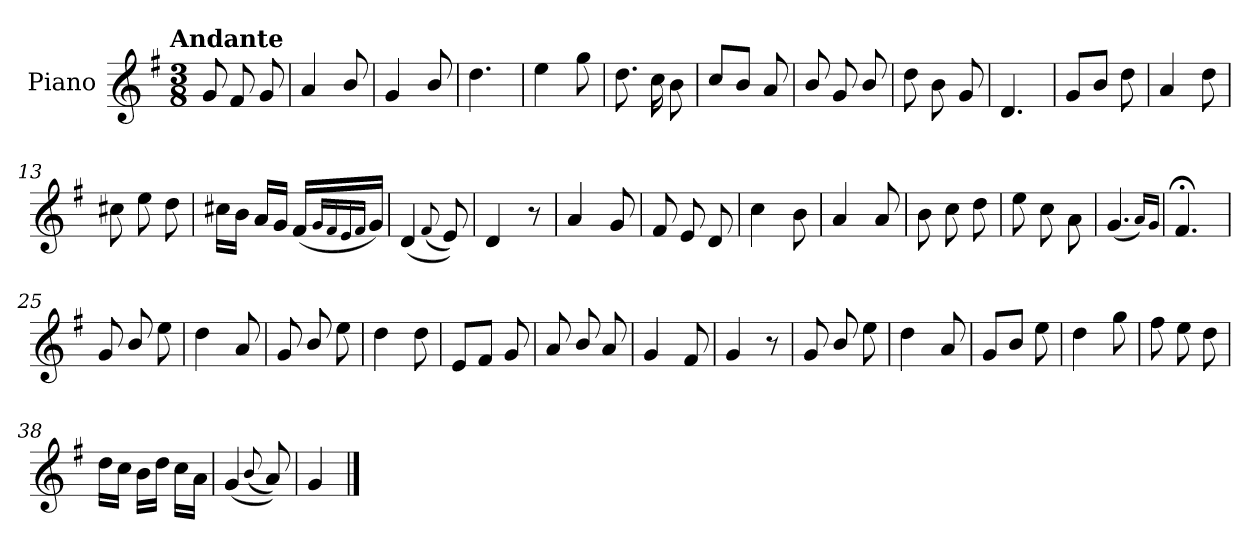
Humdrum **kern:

**kern
*part1
*staff1
*I"Piano
*I'Pno.
*clefG2
*k[f#]
!!LO:TX:omd:t=Andante
*M3/8
*MM92
=1
8g/
8f#/
8g/
=2
4a/
8b/
=3
4g/
8b/
=4
4.dd\
=5
4ee\
8gg\
=6
8.dd\
16cc\
8b\
!!LO:LB:g=z
=7
8cc/L
8b/J
8a/
=8
8b/
8g/
8b/
=9
8dd\
8b\
8g/
=10
4.d/
=11
8g/L
8b/J
8dd\
=12
4a/
8dd\
=13
8cc#X\
8ee\
8dd\
!!LO:LB:g=z
=14
16cc#X\LL
16b\JJ
16a/LL
16g/JJ
(<16f#/LL
16qqg/LL
16qqf#/
16qqe/
16qqf#/JJ
16g/JJ)
=15
(<4d/
(<8qqf#/
8e/))
=16
4d/
8r
=17
4a/
8g/
=18
8f#/
8e/
8d/
=19
4cc\
8b\
=20
4a/
8a/
!!LO:LB:g=z
=21
8b\
8cc\
8dd\
=22
8ee\
8cc\
8a\
=23
(<4.g/
16qqa/LL)
16qqg/JJ
=24
4.f#;</
=25
8g/
8b/
8ee\
=26
4dd\
8a/
=27
8g/
8b/
8ee\
!!LO:LB:g=z
=28
4dd\
8dd\
=29
8e/L
8f#/J
8g/
=30
8a/
8b/
8a/
=31
4g/
8f#/
=32
4g/
8r
=33
8g/
8b/
8ee\
=34
4dd\
8a/
!!LO:LB:g=z
=35
8g/L
8b/J
8ee\
=36
4dd\
8gg\
=37
8ff#\
8ee\
8dd\
=38
16dd\LL
16cc\JJ
16b\LL
16dd\JJ
16cc\LL
16a\JJ
=39
(<4g/
(<8qqb/
8a/))
=40
4g/
==
*-
